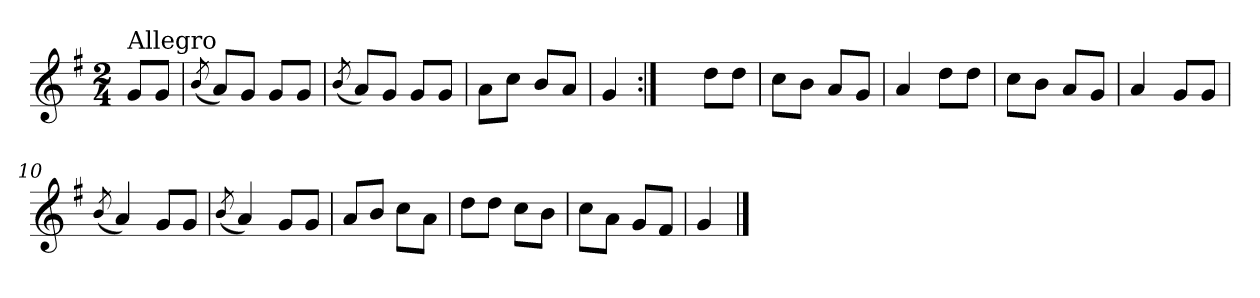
**kern
*part1
*staff1
*clefG2
*k[f#]
*G:
*M2/4
=
!LO:TX:a:t=Allegro
8g/L
8g/J
=1
(<8qb/
8a/L)
8g/J
8g/L
8g/J
=2
(<8qb/
8a/L)
8g/J
8g/L
8g/J
=3
8a\L
8cc\J
8b/L
8a/J
=4
4g/
=5:|!
4ryy
8dd\L
8dd\J
=6
8cc\L
8b\J
8a/L
8g/J
=7
4a/
8dd\L
8dd\J
!!LO:LB:g=z
=8
8cc\L
8b\J
8a/L
8g/J
=9
4a/
8g/L
8g/J
=10
(<8qb/
4a/)
8g/L
8g/J
=11
(<8qb/
4a/)
8g/L
8g/J
=12
8a/L
8b/J
8cc\L
8a\J
=13
8dd\L
8dd\J
8cc\L
8b\J
=14
8cc\L
8a\J
8g/L
8f#/J
=15
4g/
==
*-
